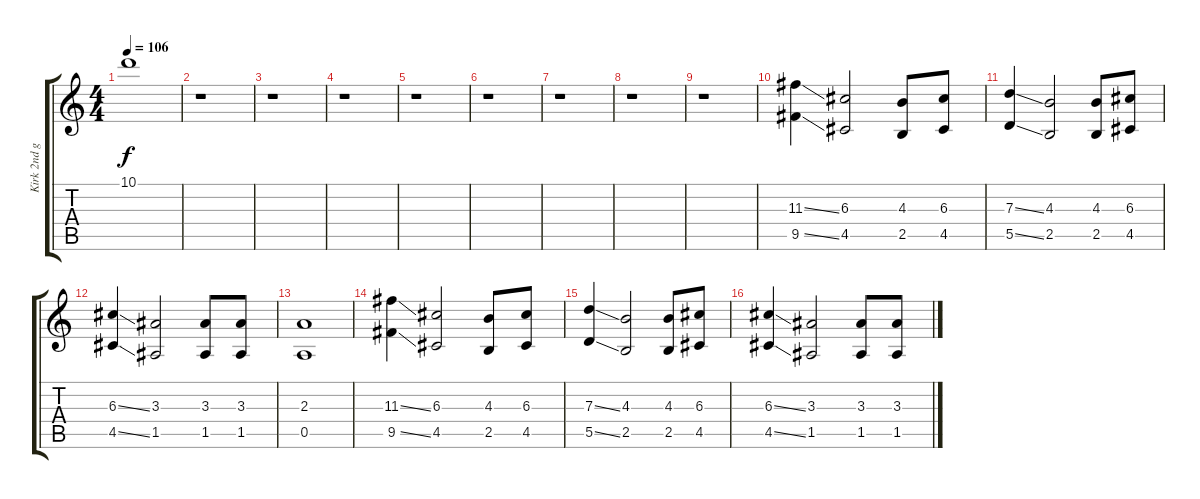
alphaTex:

\track ("Kirk 2nd guitar" "Kirk 2nd g") {instrument distortionguitar}
\staff {score tabs}
\tuning (E4 B3 G3 D3 A2 E2) {hide}
\ts (4 4)
\tempo 106
\clef g2
\ks c
10.1{t}.1{dy f} |
r.1 |
r.1 |
r.1 |
r.1 |
r.1 |
r.1 |
r.1 |
r.1 |
(11.3{ss} 9.5{ss}).4 (6.3 4.5).2 (4.3 2.5).8 (6.3 4.5).8 |
(7.3{ss} 5.5{ss}).4 (4.3 2.5).2 (4.3 2.5).8 (6.3 4.5).8 |
(6.3{ss} 4.5{ss}).4 (3.3 1.5).2 (3.3 1.5).8 (3.3 1.5).8 |
(2.3 0.5).1 |
(11.3{ss} 9.5{ss}).4 (6.3 4.5).2 (4.3 2.5).8 (6.3 4.5).8 |
(7.3{ss} 5.5{ss}).4 (4.3 2.5).2 (4.3 2.5).8 (6.3 4.5).8 |
(6.3{ss} 4.5{ss}).4 (3.3 1.5).2 (3.3 1.5).8 (3.3 1.5).8
